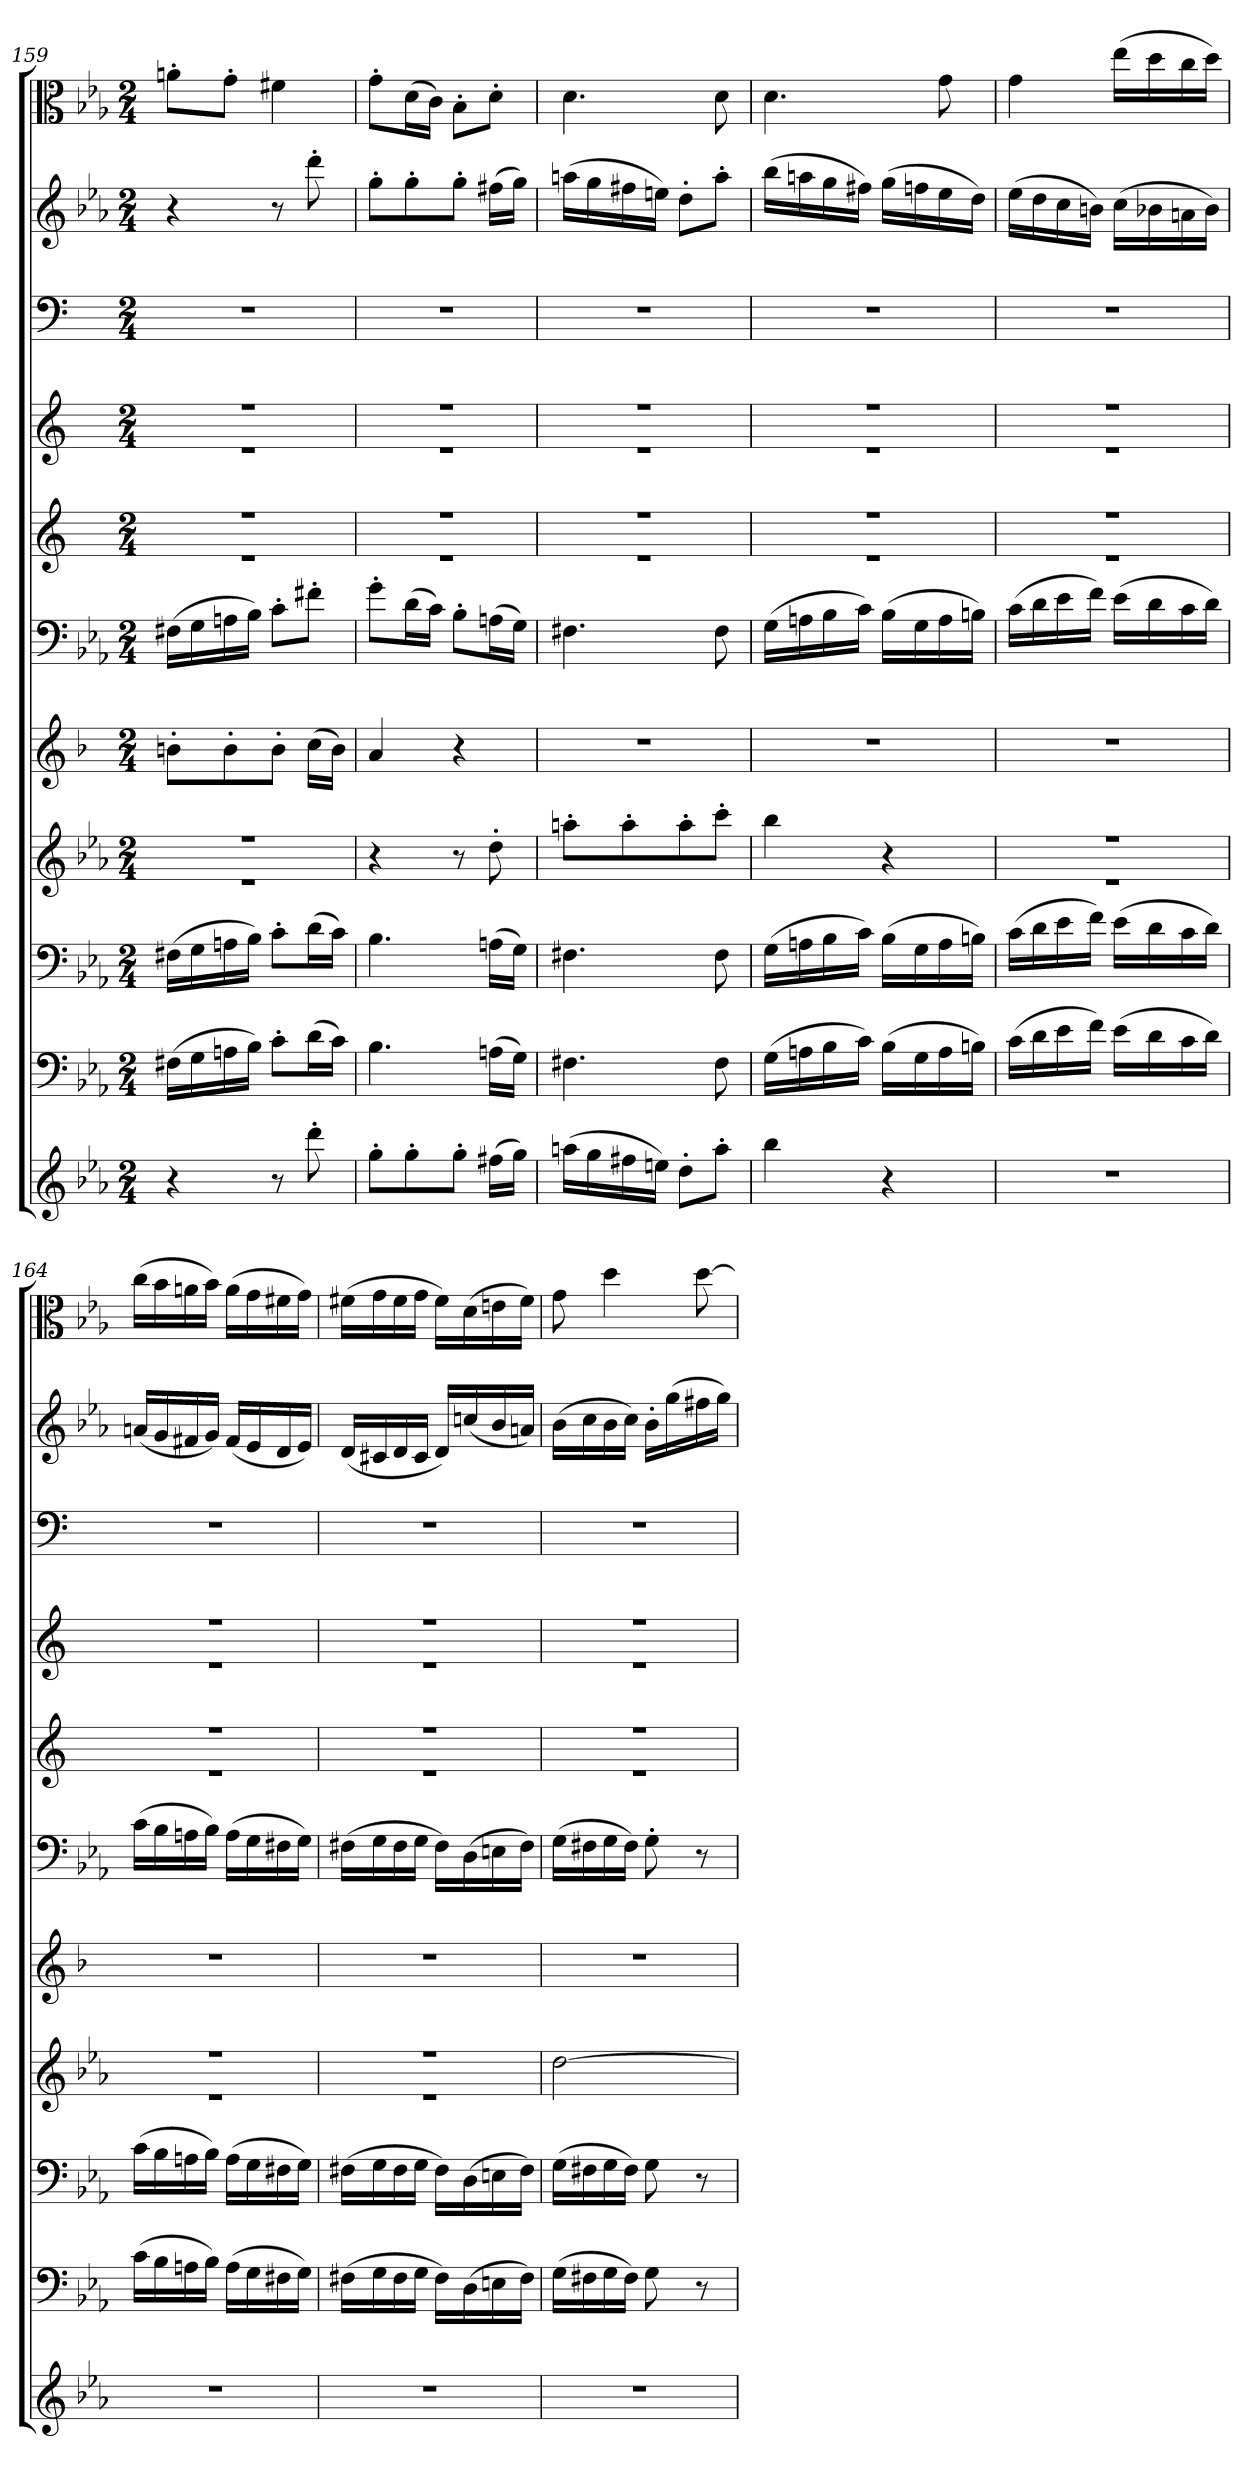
**kern	**kern	**kern	**kern	**kern	**kern	**kern	**kern	**kern	**kern	**kern
*part11	*part10	*part9	*part8	*part7	*part6	*part5	*part4	*part3	*part2	*part1
*staff11	*staff10	*staff9	*staff8	*staff7	*staff6	*staff5	*staff4	*staff3	*staff2	*staff1
*clefG2	*clefF4	*clefF4	*clefG2	*clefG2	*clefF4	*clefG2	*clefG2	*clefF4	*clefG2	*clefC3
*k[b-e-a-]	*k[b-e-a-]	*k[b-e-a-]	*k[b-e-a-]	*k[b-]	*k[b-e-a-]	*k[]	*k[]	*k[]	*k[b-e-a-]	*k[b-e-a-]
*E-:	*E-:	*E-:	*E-:	*	*E-:	*	*	*	*E-:	*E-:
*M2/4	*M2/4	*M2/4	*M2/4	*M2/4	*M2/4	*M2/4	*M2/4	*M2/4	*M2/4	*M2/4
=159	=159	=159	=159	=159	=159	=159	=159	=159	=159	=159
*	*	*	*^	*	*	*^	*^	*	*	*
4r	(16F#X\LL	(16F#X\LL	2r	2r	8bn'\L	(16F#X\LL	2r	2r	2r	2r	2r	4r	8an'\L
.	16G\	16G\	.	.	.	16G\	.	.	.	.	.	.	.
.	16An\	16An\	.	.	8b'\	16An\	.	.	.	.	.	.	8g'\J
.	16B-\JJ)	16B-\JJ)	.	.	.	16B-\JJ)	.	.	.	.	.	.	.
8r	8c'\L	8c'\L	.	.	8b'\J	8c'\L	.	.	.	.	.	8r	4f#X\
8ddd'\	(16d\L	(16d\L	.	.	(16cc\LL	8f#X'\J	.	.	.	.	.	8ddd'\	.
.	16c\JJ)	16c\JJ)	.	.	16b\JJ)	.	.	.	.	.	.	.	.
*	*	*	*v	*v	*	*	*	*	*	*	*	*	*
=160	=160	=160	=160	=160	=160	=160	=160	=160	=160	=160	=160	=160
8gg'\L	4.B-\	4.B-\	4r	4a/	8g'\L	2r	2r	2r	2r	2r	8gg'\L	8g'\L
8gg'\	.	.	.	.	(16d\L	.	.	.	.	.	8gg'\	(16d\L
.	.	.	.	.	16c\JJ)	.	.	.	.	.	.	16c\JJ)
8gg'\J	.	.	8r	4r	8B-'\L	.	.	.	.	.	8gg'\J	8B-'\L
(16ff#X\LL	(16An\LL	(16An\LL	8dd'\	.	(16An\L	.	.	.	.	.	(16ff#X\LL	8d'\J
16gg\JJ)	16G\JJ)	16G\JJ)	.	.	16G\JJ)	.	.	.	.	.	16gg\JJ)	.
=161	=161	=161	=161	=161	=161	=161	=161	=161	=161	=161	=161	=161
(16aan\LL	4.F#X\	4.F#X\	8aan'\L	2r	4.F#X\	2r	2r	2r	2r	2r	(16aan\LL	4.d\
16gg\	.	.	.	.	.	.	.	.	.	.	16gg\	.
16ff#X\	.	.	8aa'\	.	.	.	.	.	.	.	16ff#X\	.
16een\JJ)	.	.	.	.	.	.	.	.	.	.	16een\JJ)	.
8dd'\L	.	.	8aa'\	.	.	.	.	.	.	.	8dd'\L	.
8aa'\J	8F#\	8F#\	8ccc'\J	.	8F#\	.	.	.	.	.	8aa'\J	8d\
=162	=162	=162	=162	=162	=162	=162	=162	=162	=162	=162	=162	=162
4bb-\	(16G\LL	(16G\LL	4bb-\	2r	(16G\LL	2r	2r	2r	2r	2r	(16bb-\LL	4.d\
.	16An\	16An\	.	.	16An\	.	.	.	.	.	16aan\	.
.	16B-\	16B-\	.	.	16B-\	.	.	.	.	.	16gg\	.
.	16c\JJ)	16c\JJ)	.	.	16c\JJ)	.	.	.	.	.	16ff#X\JJ)	.
4r	(16B-\LL	(16B-\LL	4r	.	(16B-\LL	.	.	.	.	.	(16gg\LL	.
.	16G\	16G\	.	.	16G\	.	.	.	.	.	16ffn\	.
.	16A\	16A\	.	.	16A\	.	.	.	.	.	16ee-\	8g\
.	16Bn\JJ)	16Bn\JJ)	.	.	16Bn\JJ)	.	.	.	.	.	16dd\JJ)	.
=163	=163	=163	=163	=163	=163	=163	=163	=163	=163	=163	=163	=163
*	*	*	*^	*	*	*	*	*	*	*	*	*
2r	(16c\LL	(16c\LL	2r	2r	2r	(16c\LL	2r	2r	2r	2r	2r	(16ee-\LL	4g\
.	16d\	16d\	.	.	.	16d\	.	.	.	.	.	16dd\	.
.	16e-\	16e-\	.	.	.	16e-\	.	.	.	.	.	16cc\	.
.	16f\JJ)	16f\JJ)	.	.	.	16f\JJ)	.	.	.	.	.	16bn\JJ)	.
.	(16e-\LL	(16e-\LL	.	.	.	(16e-\LL	.	.	.	.	.	(16cc\LL	(16ee-\LL
.	16d\	16d\	.	.	.	16d\	.	.	.	.	.	16b-X\	16dd\
.	16c\	16c\	.	.	.	16c\	.	.	.	.	.	16an\	16cc\
.	16d\JJ)	16d\JJ)	.	.	.	16d\JJ)	.	.	.	.	.	16b-\JJ)	16dd\JJ)
=164	=164	=164	=164	=164	=164	=164	=164	=164	=164	=164	=164	=164	=164
2r	(16c\LL	(16c\LL	2r	2r	2r	(16c\LL	2r	2r	2r	2r	2r	(16an/LL	(16cc\LL
.	16B-\	16B-\	.	.	.	16B-\	.	.	.	.	.	16g/	16b-\
.	16An\	16An\	.	.	.	16An\	.	.	.	.	.	16f#X/	16an\
.	16B-\JJ)	16B-\JJ)	.	.	.	16B-\JJ)	.	.	.	.	.	16g/JJ)	16b-\JJ)
.	(16A\LL	(16A\LL	.	.	.	(16A\LL	.	.	.	.	.	(16f#/LL	(16a\LL
.	16G\	16G\	.	.	.	16G\	.	.	.	.	.	16e-/	16g\
.	16F#X\	16F#X\	.	.	.	16F#X\	.	.	.	.	.	16d/	16f#X\
.	16G\JJ)	16G\JJ)	.	.	.	16G\JJ)	.	.	.	.	.	16e-/JJ)	16g\JJ)
=165	=165	=165	=165	=165	=165	=165	=165	=165	=165	=165	=165	=165	=165
2r	(16F#X\LL	(16F#X\LL	2r	2r	2r	(16F#X\LL	2r	2r	2r	2r	2r	(16d/LL	(16f#X\LL
.	16G\	16G\	.	.	.	16G\	.	.	.	.	.	16c#X/	16g\
.	16F#\	16F#\	.	.	.	16F#\	.	.	.	.	.	16d/	16f#\
.	16G\JJ	16G\JJ	.	.	.	16G\JJ	.	.	.	.	.	16c#/JJ	16g\JJ
.	16F#\LL)	16F#\LL)	.	.	.	16F#\LL)	.	.	.	.	.	16d/LL)	16f#\LL)
.	(16D\	(16D\	.	.	.	(16D\	.	.	.	.	.	(16ccn/	(16d\
.	16En\	16En\	.	.	.	16En\	.	.	.	.	.	16b-/	16en\
.	16F#\JJ)	16F#\JJ)	.	.	.	16F#\JJ)	.	.	.	.	.	16an/JJ)	16f#\JJ)
*	*	*	*v	*v	*	*	*	*	*	*	*	*	*
=166	=166	=166	=166	=166	=166	=166	=166	=166	=166	=166	=166	=166
2r	(16G\LL	(16G\LL	[2dd\	2r	(16G\LL	2r	2r	2r	2r	2r	(16b-\LL	8g\
.	16F#X\	16F#X\	.	.	16F#X\	.	.	.	.	.	16cc\	.
.	16G\	16G\	.	.	16G\	.	.	.	.	.	16b-\	4dd\
.	16F#\JJ)	16F#\JJ)	.	.	16F#\JJ)	.	.	.	.	.	16cc\JJ)	.
.	8G\	8G\	.	.	8G'\	.	.	.	.	.	16b-'\LL	.
.	.	.	.	.	.	.	.	.	.	.	(16gg\	.
.	8r	8r	.	.	8r	.	.	.	.	.	16ff#X\	[8dd\
.	.	.	.	.	.	.	.	.	.	.	16gg\JJ)	.
*	*	*	*	*	*	*v	*v	*	*	*	*	*
*	*	*	*	*	*	*	*v	*v	*	*	*
=	=	=	=	=	=	=	=	=	=	=
*-	*-	*-	*-	*-	*-	*-	*-	*-	*-	*-
